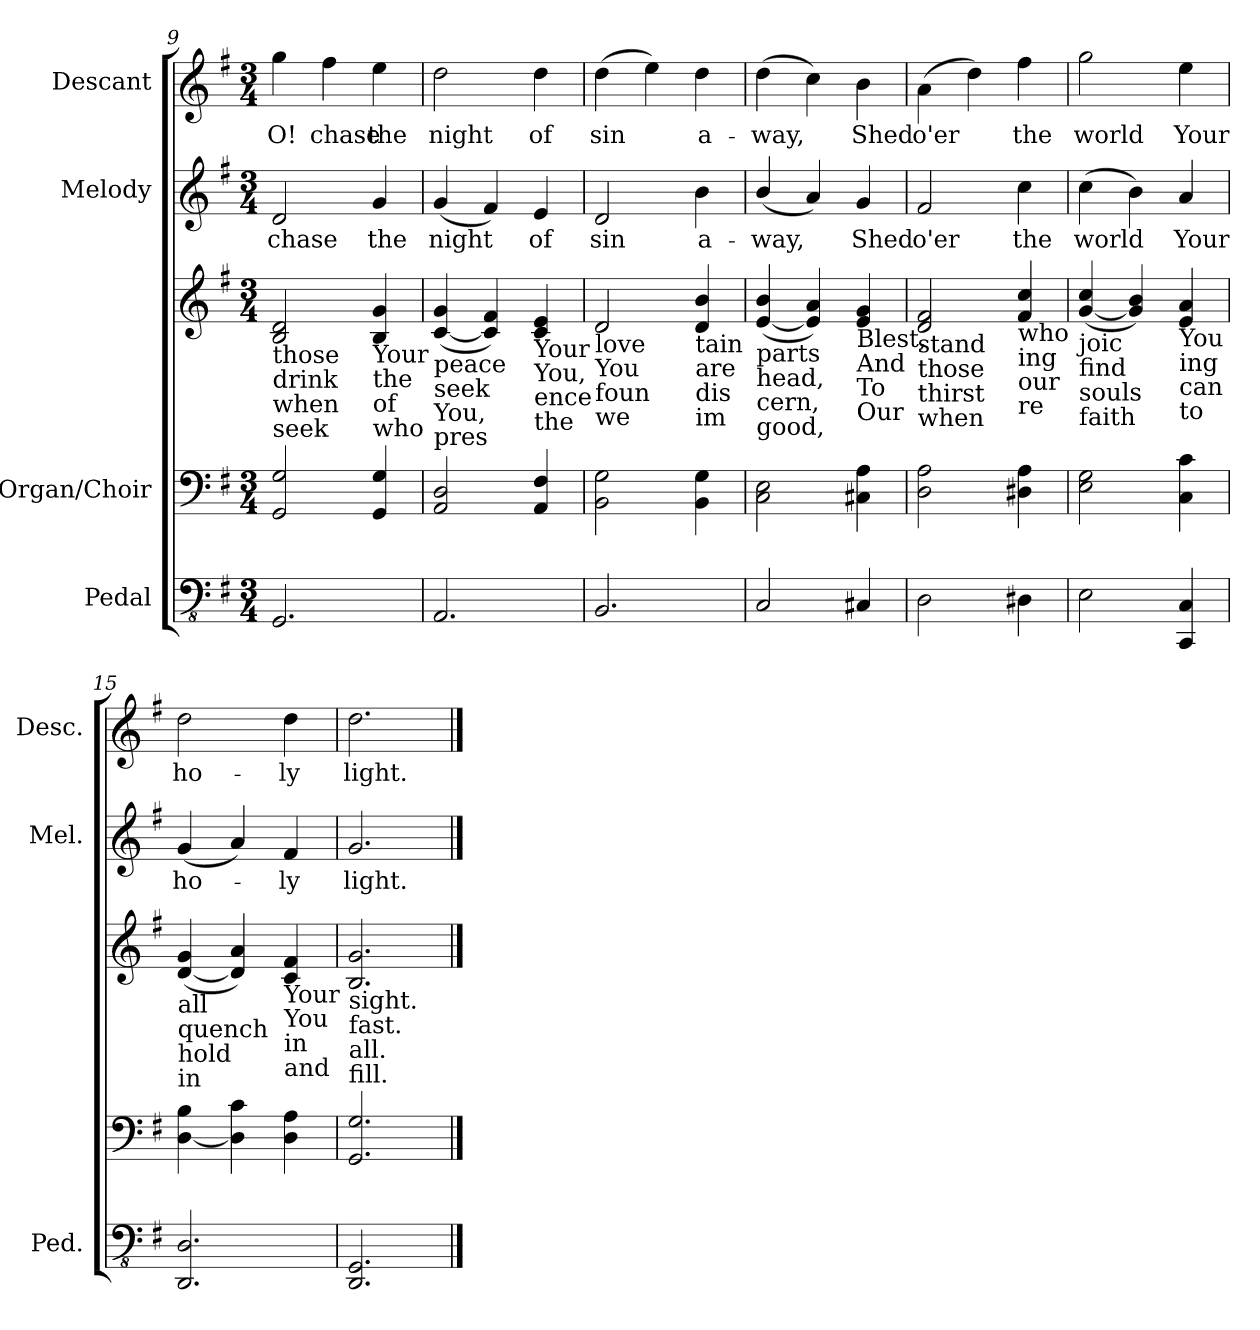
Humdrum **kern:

**kern	**kern	**kern	**kern	**text	**kern	**text
*part4	*part3	*part3	*part2	*part2	*part1	*part1
*staff5	*staff4	*staff3	*staff2	*staff2	*staff1	*staff1
*I"Pedal	*I"Organ/Choir	*	*I"Melody	*	*I"Descant	*
*I'Ped.	*	*	*I'Mel.	*	*I'Desc.	*
*clefFv4	*clefF4	*clefG2	*clefG2	*	*clefG2	*
*k[f#]	*k[f#]	*k[f#]	*k[f#]	*	*k[f#]	*
*G:	*G:	*G:	*G:	*	*G:	*
*M3/4	*M3/4	*M3/4	*M3/4	*	*M3/4	*
=9	=9	=9	=9	=9	=9	=9
!	!	!LO:TX:b:t=those	!	!	!	!
!	!	!LO:TX:b:t=drink	!	!	!	!
!	!	!LO:TX:b:t=when	!	!	!	!
!	!	!LO:TX:b:t=seek	!	!	!	!
!	!	!	!	!LO:LY:b	!	!LO:LY:b
2.GGG/	2GG/ 2G/	2B/ 2d/	2d/	chase	4gg\	O!
!	!	!	!	!	!	!LO:LY:b
.	.	.	.	.	4ff#\	chase
!	!	!LO:TX:b:t=Your	!	!	!	!
!	!	!LO:TX:b:t=the	!	!	!	!
!	!	!LO:TX:b:t=of	!	!	!	!
!	!	!LO:TX:b:t=who	!	!	!	!
!	!	!	!	!LO:LY:b	!	!LO:LY:b
.	4GG/ 4G/	4B/ 4g/	4g/	the	4ee\	the
=10	=10	=10	=10	=10	=10	=10
!	!	!LO:TX:b:t=peace	!	!	!	!
!	!	!LO:TX:b:t=seek	!	!	!	!
!	!	!LO:TX:b:t=You,	!	!	!	!
!	!	!LO:TX:b:t=pres	!	!	!	!
!	!	!	!	!LO:LY:b	!	!LO:LY:b
2.AAA/	2AA/ 2D/	([<4c/ 4g/	(<4g/	night	2dd\	night
.	.	4c/] 4f#/)	4f#/)	.	.	.
!	!	!LO:TX:b:t=Your	!	!	!	!
!	!	!LO:TX:b:t=You,	!	!	!	!
!	!	!LO:TX:b:t=ence	!	!	!	!
!	!	!LO:TX:b:t=the	!	!	!	!
!	!	!	!	!LO:LY:b	!	!LO:LY:b
.	4AA/ 4F#/	4c/ 4e/	4e/	of	4dd\	of
!!LO:LB:g=z
=11	=11	=11	=11	=11	=11	=11
!	!	!LO:TX:b:t=love	!	!	!	!
!	!	!LO:TX:b:t=You	!	!	!	!
!	!	!LO:TX:b:t=foun	!	!	!	!
!	!	!LO:TX:b:t=we	!	!	!	!
!	!	!	!	!LO:LY:b	!	!LO:LY:b
2.BBB/	2BB\ 2G\	2d/	2d/	sin	(>4dd\	sin
.	.	.	.	.	4ee\)	.
!	!	!LO:TX:b:t=tain	!	!	!	!
!	!	!LO:TX:b:t=are	!	!	!	!
!	!	!LO:TX:b:t=dis	!	!	!	!
!	!	!LO:TX:b:t=im	!	!	!	!
!	!	!	!	!LO:LY:b	!	!LO:LY:b
.	4BB\ 4G\	4d/ 4b/	4b\	a-	4dd\	a-
=12	=12	=12	=12	=12	=12	=12
!	!	!LO:TX:b:t=parts	!	!	!	!
!	!	!LO:TX:b:t=head,	!	!	!	!
!	!	!LO:TX:b:t=cern,	!	!	!	!
!	!	!LO:TX:b:t=good,	!	!	!	!
!	!	!	!	!LO:LY:b	!	!LO:LY:b
2CC/	2C\ 2E\	([<4e/ 4b/	(<4b/	-way,	(>4dd\	-way,
.	.	4e/] 4a/)	4a/)	.	4cc\)	.
!	!	!LO:TX:b:t=Blest,	!	!	!	!
!	!	!LO:TX:b:t=And	!	!	!	!
!	!	!LO:TX:b:t=To	!	!	!	!
!	!	!LO:TX:b:t=Our	!	!	!	!
!	!	!	!	!LO:LY:b	!	!LO:LY:b
4CC#X/	4C#X\ 4A\	4e/ 4g/	4g/	Shed	4b\	Shed
=13	=13	=13	=13	=13	=13	=13
!	!	!LO:TX:b:t=stand	!	!	!	!
!	!	!LO:TX:b:t=those	!	!	!	!
!	!	!LO:TX:b:t=thirst	!	!	!	!
!	!	!LO:TX:b:t=when	!	!	!	!
!	!	!	!	!LO:LY:b	!	!LO:LY:b
2DD\	2D\ 2A\	2d/ 2f#/	2f#/	o'er	(>4a\	o'er
.	.	.	.	.	4dd\)	.
!	!	!LO:TX:b:t=who	!	!	!	!
!	!	!LO:TX:b:t=ing	!	!	!	!
!	!	!LO:TX:b:t=our	!	!	!	!
!	!	!LO:TX:b:t=re	!	!	!	!
!	!	!	!	!LO:LY:b	!	!LO:LY:b
4DD#X\	4D#X\ 4A\	4f#/ 4cc/	4cc\	the	4ff#\	the
=14	=14	=14	=14	=14	=14	=14
!	!	!LO:TX:b:t=joic	!	!	!	!
!	!	!LO:TX:b:t=find	!	!	!	!
!	!	!LO:TX:b:t=souls	!	!	!	!
!	!	!LO:TX:b:t=faith	!	!	!	!
!	!	!	!	!LO:LY:b	!	!LO:LY:b
2EE\	2E\ 2G\	([<4g/ 4cc/	(>4cc\	world	2gg\	world
.	.	4g/] 4b/)	4b\)	.	.	.
!	!	!LO:TX:b:t=You	!	!	!	!
!	!	!LO:TX:b:t=ing	!	!	!	!
!	!	!LO:TX:b:t=can	!	!	!	!
!	!	!LO:TX:b:t=to	!	!	!	!
!	!	!	!	!LO:LY:b	!	!LO:LY:b
4CCC/ 4CC/	4C\ 4c\	4e/ 4a/	4a/	Your	4ee\	Your
=15	=15	=15	=15	=15	=15	=15
!	!	!LO:TX:b:t=all	!	!	!	!
!	!	!LO:TX:b:t=quench	!	!	!	!
!	!	!LO:TX:b:t=hold	!	!	!	!
!	!	!LO:TX:b:t=in	!	!	!	!
!	!	!	!	!LO:LY:b	!	!LO:LY:b
2.DDD/ 2.DD/	[>4D\ 4B\	([<4d/ 4g/	(<4g/	ho-	2dd\	ho-
.	4D\] 4c\	4d/] 4a/)	4a/)	.	.	.
!	!	!LO:TX:b:t=Your	!	!	!	!
!	!	!LO:TX:b:t=You	!	!	!	!
!	!	!LO:TX:b:t=in	!	!	!	!
!	!	!LO:TX:b:t=and	!	!	!	!
!	!	!	!	!LO:LY:b	!	!LO:LY:b
.	4D\ 4A\	4c/ 4f#/	4f#/	-ly	4dd\	-ly
=16	=16	=16	=16	=16	=16	=16
!	!	!LO:TX:b:t=sight.	!	!	!	!
!	!	!LO:TX:b:t=fast.	!	!	!	!
!	!	!LO:TX:b:t=all.	!	!	!	!
!	!	!LO:TX:b:t=fill.	!	!	!	!
!	!	!	!	!LO:LY:b	!	!LO:LY:b
2.DDD/ 2.GGG/	2.GG/ 2.G/	2.B/ 2.g/	2.g/	light.	2.dd\	light.
==	==	==	==	==	==	==
*-	*-	*-	*-	*-	*-	*-
